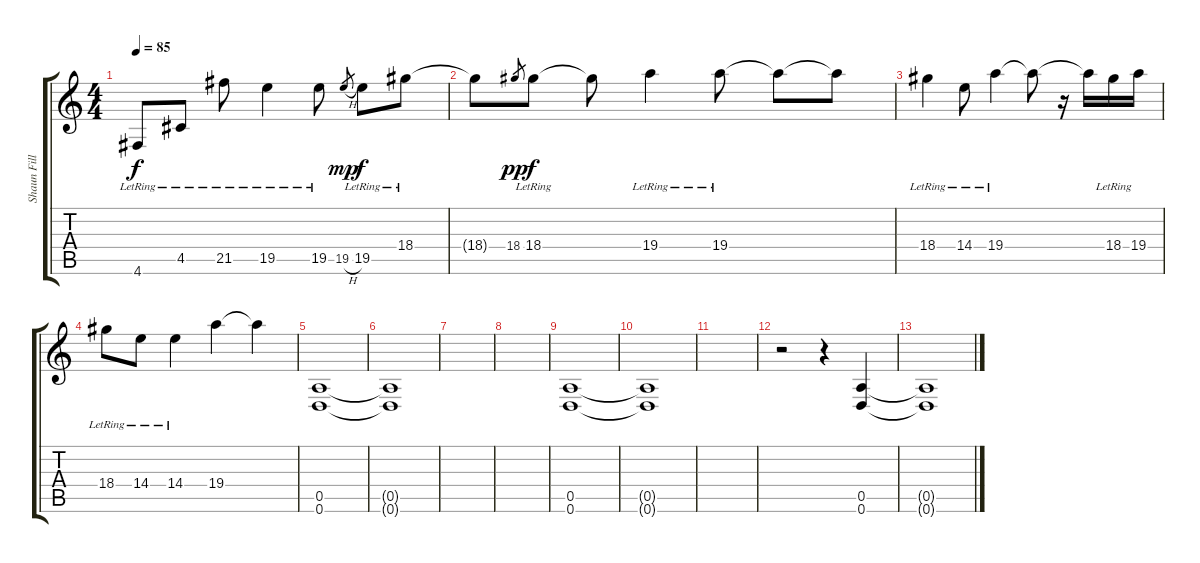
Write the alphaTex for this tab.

\track ("Shaun Fills" "Shaun Fill") {instrument electricguitarjazz}
\staff {score tabs}
\tuning (E4 B3 G3 D3 A2 D2) {hide}
\ts (4 4)
\tempo 85
\clef g2
\ks c
4.6{lr}.8{dy f} 4.5{lr}.8 21.5{lr}.8 19.5{lr}.4 19.5{lr}.8 19.5{h}.8{gr dy mp} 19.5{lr}.8{dy f} 18.4{lr}.8 |
18.4{t}.8 18.4.8{gr dy pp} 18.4{lr}.8{dy f} 18.4{t}.8 19.4{lr}.4 19.4{lr}.8 19.4{t}.8 19.4{t}.8 |
18.4{lr}.4 14.4{lr}.8 19.4{lr}.4 19.4{t}.8 r.16 19.4{t}.16 18.4{lr}.16 19.4{lr}.16 |
18.4{lr}.8 14.4{lr}.8 14.4{lr}.4 19.4.4 19.4{t}.4 |
(0.5 0.6).1{instrument distortionguitar} |
(0.5{t} 0.6{t}).1 |
|
|
(0.5 0.6).1{instrument distortionguitar} |
(0.5{t} 0.6{t}).1 |
|
r.2 r.4 (0.5 0.6).4{volume 12 instrument distortionguitar} |
(0.5{t} 0.6{t}).1
